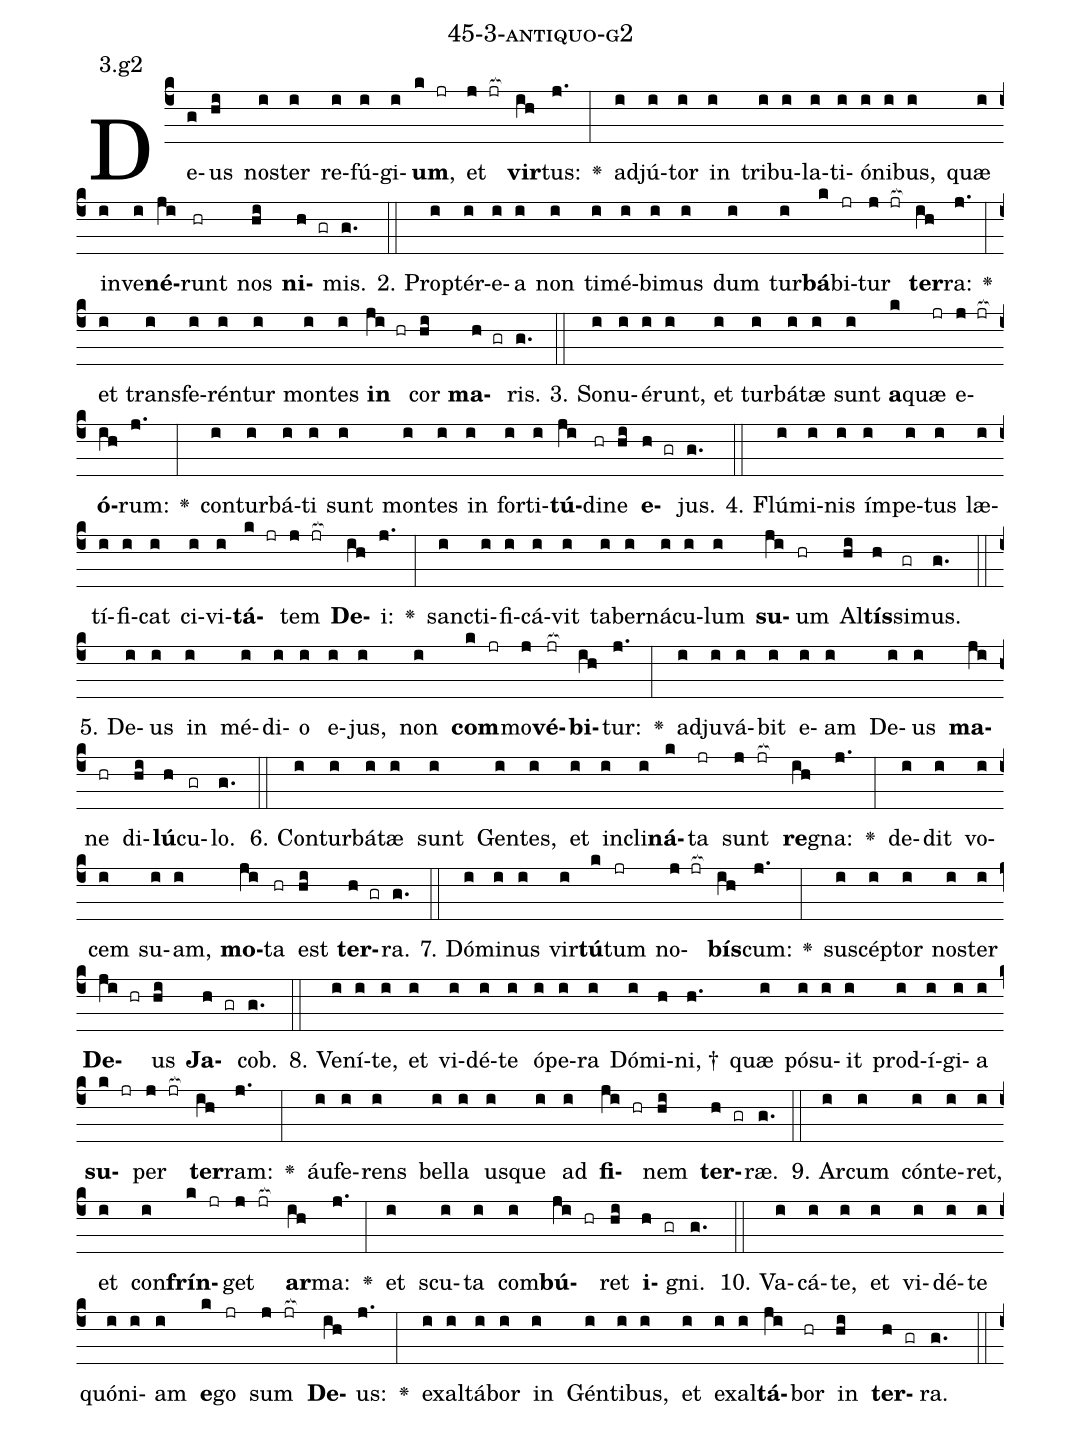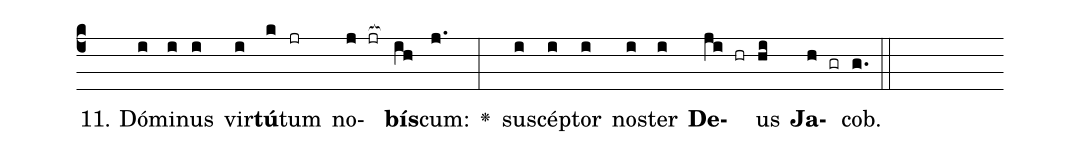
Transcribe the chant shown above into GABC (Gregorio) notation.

name: 45-3-antiquo-g2;
annotation: 3.g2;
%%
(c4)De(g)us(hi) nos(i)ter(i) re(i)fú(i)gi(i)<b>um</b>,(k jr) et(j jr[ocb:1{]) <b>vir</b>(ih[ocb:0}])tus:(j.) <v>\greheightstar</v>(:) ad(i)jú(i)tor(i) in(i) tri(i)bu(i)la(i)ti(i)ó(i)ni(i)bus,(i) quæ(i) in(i)ve(i)<b>né</b>(ji)runt(hr) nos(hi) <b>ni</b>(h gr)mis.(g.) (::)
2. Prop(i)tér(i)e(i)a(i) non(i) ti(i)mé(i)bi(i)mus(i) dum(i) tur(i)<b>bá</b>(k)bi(jr)tur(j jr[ocb:1{]) <b>ter</b>(ih[ocb:0}])ra:(j.) <v>\greheightstar</v>(:) et(i) trans(i)fe(i)rén(i)tur(i) mon(i)tes(i) <b>in</b>(ji hr) cor(hi) <b>ma</b>(h gr)ris.(g.) (::)
3. So(i)nu(i)é(i)runt,(i) et(i) tur(i)bá(i)tæ(i) sunt(i) <b>a</b>(k)quæ(jr) e(j jr[ocb:1{])<b>ó</b>(ih[ocb:0}])rum:(j.) <v>\greheightstar</v>(:) con(i)tur(i)bá(i)ti(i) sunt(i) mon(i)tes(i) in(i) for(i)ti(i)<b>tú</b>(ji)di(hr)ne(hi) <b>e</b>(h gr)jus.(g.) (::)
4. Flú(i)mi(i)nis(i) ím(i)pe(i)tus(i) læ(i)tí(i)fi(i)cat(i) ci(i)vi(i)<b>tá</b>(k jr)tem(j jr[ocb:1{]) <b>De</b>(ih[ocb:0}])i:(j.) <v>\greheightstar</v>(:) sanc(i)ti(i)fi(i)cá(i)vit(i) ta(i)ber(i)ná(i)cu(i)lum(i) <b>su</b>(ji)um(hr) Al(hi)<b>tís</b>(h)si(gr)mus.(g.) (::)
5. De(i)us(i) in(i) mé(i)di(i)o(i) e(i)jus,(i) non(i) <b>com</b>(k jr)mo(j)<b>vé</b>(jr[ocb:1{])<b>bi</b>(ih[ocb:0}])tur:(j.) <v>\greheightstar</v>(:) ad(i)ju(i)vá(i)bit(i) e(i)am(i) De(i)us(i) <b>ma</b>(ji)ne(hr) di(hi)<b>lú</b>(h)cu(gr)lo.(g.) (::)
6. Con(i)tur(i)bá(i)tæ(i) sunt(i) Gen(i)tes,(i) et(i) in(i)cli(i)<b>ná</b>(k)ta(jr) sunt(j jr[ocb:1{]) <b>re</b>(ih[ocb:0}])gna:(j.) <v>\greheightstar</v>(:) de(i)dit(i) vo(i)cem(i) su(i)am,(i) <b>mo</b>(ji)ta(hr) est(hi) <b>ter</b>(h gr)ra.(g.) (::)
7. Dó(i)mi(i)nus(i) vir(i)<b>tú</b>(k)tum(jr) no(j jr[ocb:1{])<b>bís</b>(ih[ocb:0}])cum:(j.) <v>\greheightstar</v>(:) su(i)scép(i)tor(i) nos(i)ter(i) <b>De</b>(ji hr)us(hi) <b>Ja</b>(h gr)cob.(g.) (::)
8. Ve(i)ní(i)te,(i) et(i) vi(i)dé(i)te(i) ó(i)pe(i)ra(i) Dó(i)mi(h)ni, †(h.) quæ(i) pó(i)su(i)it(i) prod(i)í(i)gi(i)a(i) <b>su</b>(k jr)per(j jr[ocb:1{]) <b>ter</b>(ih[ocb:0}])ram:(j.) <v>\greheightstar</v>(:) áu(i)fe(i)rens(i) bel(i)la(i) us(i)que(i) ad(i) <b>fi</b>(ji hr)nem(hi) <b>ter</b>(h gr)ræ.(g.) (::)
9. Ar(i)cum(i) cón(i)te(i)ret,(i) et(i) con(i)<b>frín</b>(k jr)get(j jr[ocb:1{]) <b>ar</b>(ih[ocb:0}])ma:(j.) <v>\greheightstar</v>(:) et(i) scu(i)ta(i) com(i)<b>bú</b>(ji hr)ret(hi) <b>i</b>(h gr)gni.(g.) (::)
10. Va(i)cá(i)te,(i) et(i) vi(i)dé(i)te(i) quón(i)i(i)am(i) <b>e</b>(k)go(jr) sum(j jr[ocb:1{]) <b>De</b>(ih[ocb:0}])us:(j.) <v>\greheightstar</v>(:) ex(i)al(i)tá(i)bor(i) in(i) Gén(i)ti(i)bus,(i) et(i) ex(i)al(i)<b>tá</b>(ji)bor(hr) in(hi) <b>ter</b>(h gr)ra.(g.) (::)
11. Dó(i)mi(i)nus(i) vir(i)<b>tú</b>(k)tum(jr) no(j jr[ocb:1{])<b>bís</b>(ih[ocb:0}])cum:(j.) <v>\greheightstar</v>(:) su(i)scép(i)tor(i) nos(i)ter(i) <b>De</b>(ji hr)us(hi) <b>Ja</b>(h gr)cob.(g.) (::)
